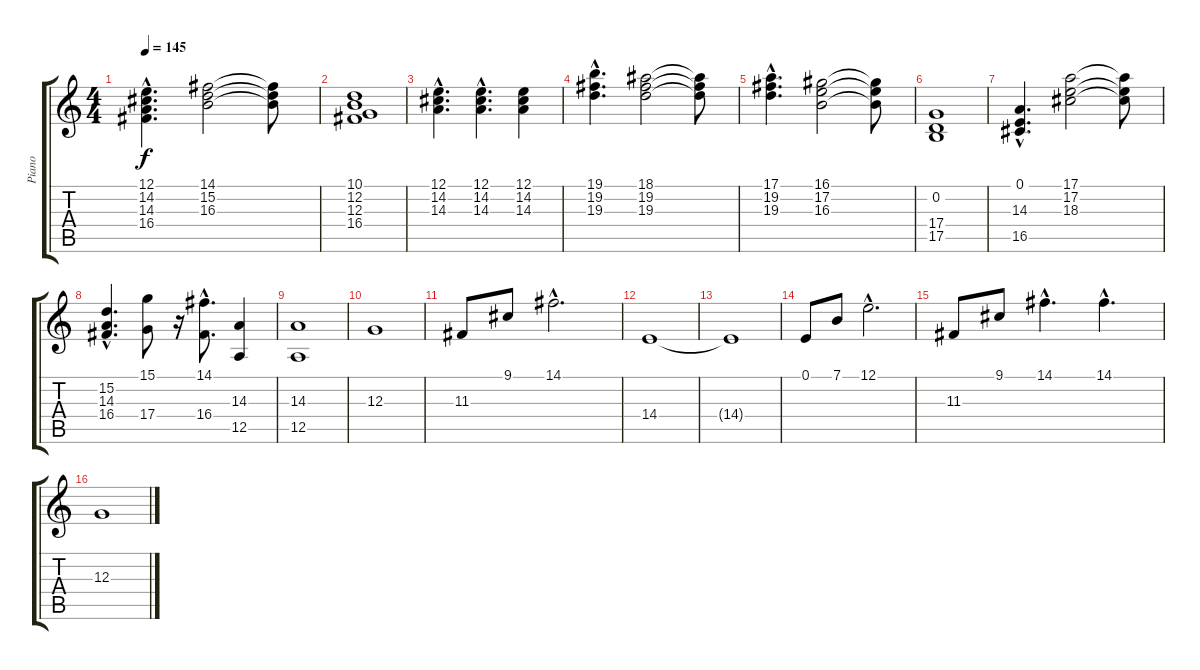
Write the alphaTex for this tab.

\track ("Piano" "Piano") {instrument acousticgrandpiano}
\staff {score tabs}
\tuning (E4 B3 G3 D3 A2 E2) {hide}
\ts (4 4)
\tempo 145
\clef g2
\ks c
(12.1{hac} 14.2{hac} 14.3{hac} 16.4{hac}).4{d dy f} (14.1 15.2 16.3).2 (14.1{t} 15.2{t} 16.3{t}).8 |
(10.1 12.2 12.3 16.4).1 |
(12.1{hac} 14.2{hac} 14.3{hac}).4{d} (12.1{hac} 14.2{hac} 14.3{hac}).4{d} (12.1 14.2 14.3).4 |
(19.1{hac} 19.2{hac} 19.3{hac}).4{d} (18.1 19.2 19.3).2 (18.1{t} 19.2{t} 19.3{t}).8 |
(17.1{hac} 19.2{hac} 19.3{hac}).4{d} (16.1 17.2 16.3).2 (16.1{t} 17.2{t} 16.3{t}).8 |
(0.2 17.4 17.5).1 |
(0.1{hac} 14.3{hac} 16.5{hac}).4{d} (17.1 17.2 18.3).2 (17.1{t} 17.2{t} 18.3{t}).8 |
(15.2{hac} 14.3{hac} 16.4{hac}).4{d} (15.1 17.4).8 r.16 (14.1{hac} 16.4{hac}).8{d} (14.3 12.5).4 |
(14.3 12.5).1 |
12.3.1 |
11.3.8 9.1.8 14.1{hac}.2{d} |
14.4.1 |
14.4{t}.1 |
0.1.8 7.1.8 12.1{hac}.2{d} |
11.3.8 9.1.8 14.1{hac}.4{d} 14.1{hac}.4{d} |
12.3.1
